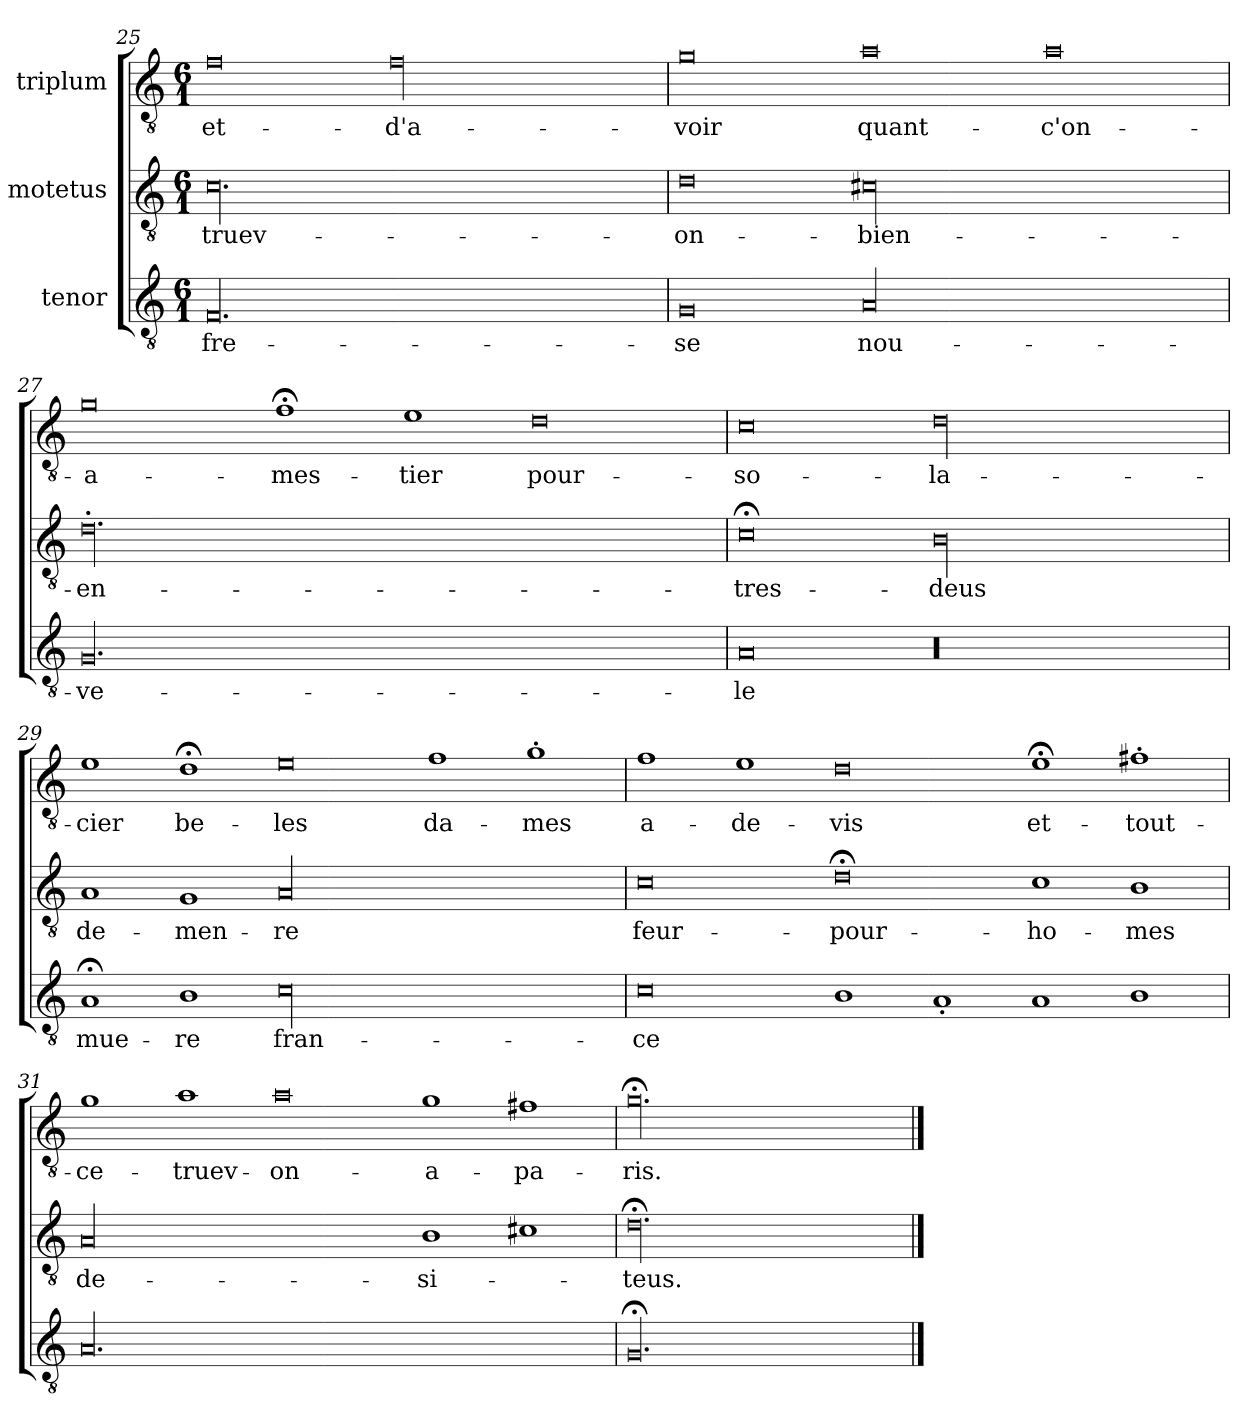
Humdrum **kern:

**kern	**text	**kern	**text	**kern	**text
*part3	*part3	*part2	*part2	*part1	*part1
*staff3	*staff3	*staff2	*staff2	*staff1	*staff1
*I"tenor	*	*I"motetus	*	*I"triplum	*
*clefGv2	*	*clefGv2	*	*clefGv2	*
*k[]	*	*k[]	*	*k[]	*
*C:	*	*C:	*	*C:	*
*M6/1	*	*M6/1	*	*M6/1	*
=25	=25	=25	=25	=25	=25
00.F/	fre-	00.c\	truev-	0f\	et-
.	.	.	.	00f\	d'a-
=26	=26	=26	=26	=26	=26
0G/	-se	0d\	on-	0g\	-voir
00A/	nou-	00c#X\	bien-	0a\	quant-
.	.	.	.	0a\	c'on-
!!LO:PB:g=z
=27	=27	=27	=27	=27	=27
00.G/	-ve-	00.d'\	en-	0g\	a-
.	.	.	.	1f;<\	mes-
.	.	.	.	1e\	-tier
.	.	.	.	0d\	pour-
=28	=28	=28	=28	=28	=28
0A/	-le	0c;<\	-tres-	0c\	so-
00r	.	00B\	-deus	00d\	-la-
=29	=29	=29	=29	=29	=29
1A;</	mue-	1A/	de-	1e\	-cier
1B\	-re	1G/	men-	1d;<\	be-
00c\	fran-	00A/	-re	0e\	-les
.	.	.	.	1f\	da-
.	.	.	.	1g'\	-mes
=30	=30	=30	=30	=30	=30
0c\	-ce	0c\	feur-	1f\	a-
.	.	.	.	1e\	de-
1B\	.	0d;<\	pour-	0d\	-vis
1A'/	.	.	.	.	.
1A/	.	1c\	ho-	1e;<\	et-
1B\	.	1B\	-mes	1f#X'\	tout-
=31	=31	=31	=31	=31	=31
00.A/	.	00A/	de-	1g\	ce-
.	.	.	.	1a\	truev-
.	.	.	.	0a\	on-
.	.	1B\	-si-	1g\	a-
.	.	1c#X\	.	1f#X\	pa-
=32	=32	=32	=32	=32	=32
00.G;</	.	00.d;<\	-teus.	00.g;<\	-ris.
==	==	==	==	==	==
*-	*-	*-	*-	*-	*-
